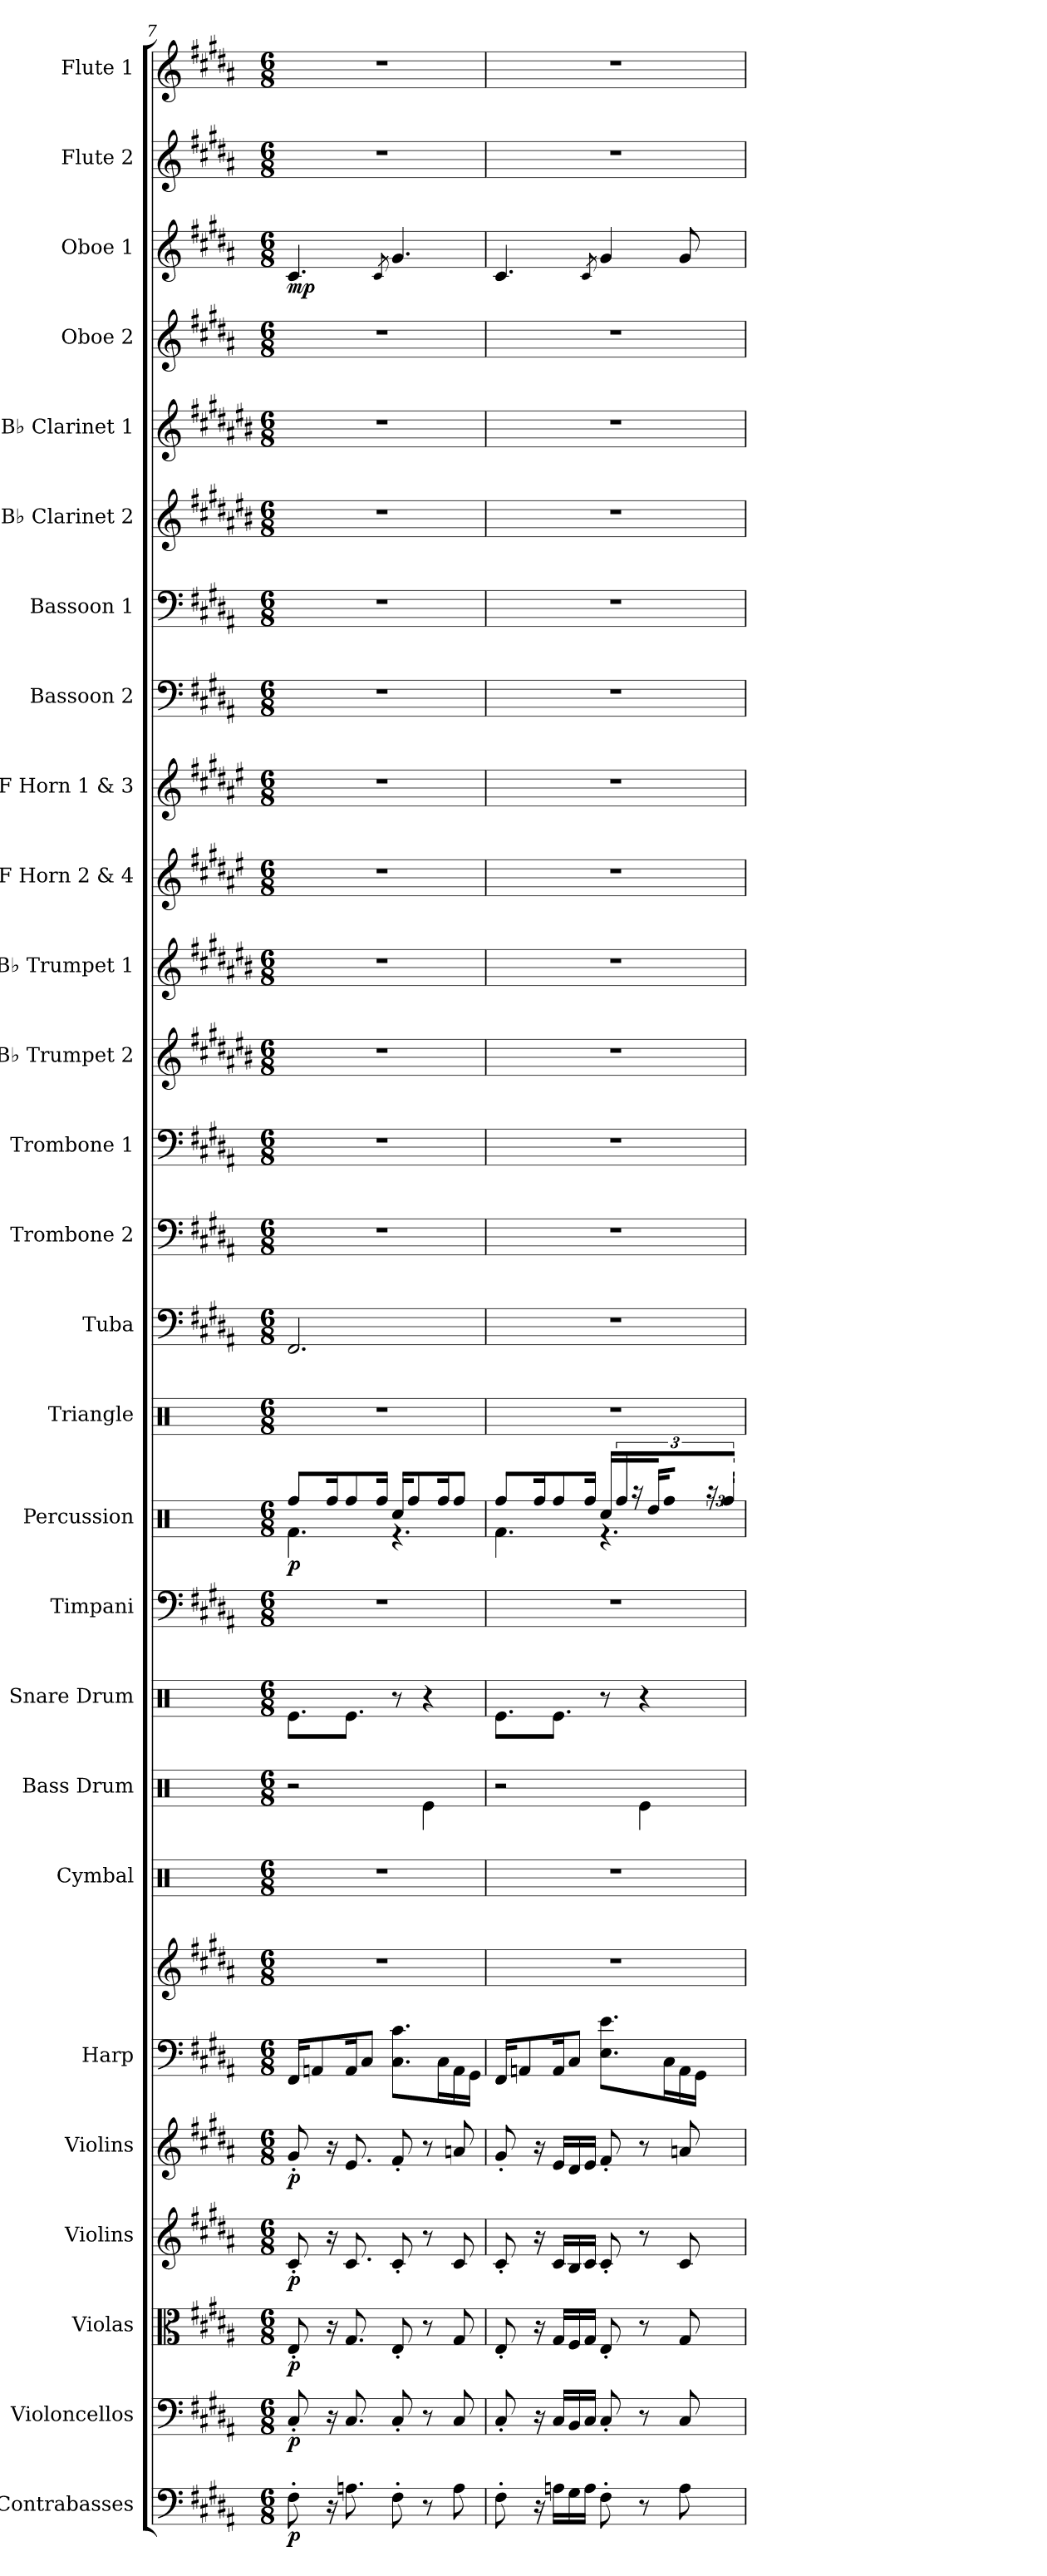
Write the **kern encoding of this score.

**kern	**dynam	**kern	**dynam	**kern	**dynam	**kern	**dynam	**kern	**dynam	**kern	**kern	**kern	**kern	**kern	**kern	**kern	**dynam	**kern	**kern	**kern	**kern	**kern	**kern	**kern	**kern	**kern	**kern	**kern	**kern	**kern	**kern	**dynam	**kern	**kern
*part27	*part27	*part26	*part26	*part25	*part25	*part24	*part24	*part23	*part23	*part22	*part22	*part21	*part20	*part19	*part18	*part17	*part17	*part16	*part15	*part14	*part13	*part12	*part11	*part10	*part9	*part8	*part7	*part6	*part5	*part4	*part3	*part3	*part2	*part1
*staff28	*staff28	*staff27	*staff27	*staff26	*staff26	*staff25	*staff25	*staff24	*staff24	*staff23	*staff22	*staff21	*staff20	*staff19	*staff18	*staff17	*staff17	*staff16	*staff15	*staff14	*staff13	*staff12	*staff11	*staff10	*staff9	*staff8	*staff7	*staff6	*staff5	*staff4	*staff3	*staff3	*staff2	*staff1
*I"Contrabasses	*	*I"Violoncellos	*	*I"Violas	*	*I"Violins	*	*I"Violins	*	*I"Harp	*	*I"Cymbal	*I"Bass Drum	*I"Snare Drum	*I"Timpani	*I"Percussion	*	*I"Triangle	*I"Tuba	*I"Trombone 2	*I"Trombone 1	*I"B♭ Trumpet 2	*I"B♭ Trumpet 1	*I"F Horn 2 &amp; 4	*I"F Horn 1 &amp; 3	*I"Bassoon 2	*I"Bassoon 1	*I"B♭ Clarinet 2	*I"B♭ Clarinet 1	*I"Oboe 2	*I"Oboe 1	*	*I"Flute 2	*I"Flute 1
*I'Cbs.	*	*I'Vcs.	*	*I'Vlas.	*	*I'Vlns.	*	*I'Vlns.	*	*I'Hrp.	*	*I'Cym.	*I'B. Dr.	*I'Sn. Dr.	*I'Timp.	*I'Perc.	*	*I'Trgl.	*I'Tba.	*I'Tbn. 2	*I'Tbn. 1	*I'B♭ Tpt. 2	*I'B♭ Tpt. 1	*I'F Hn. 2 4	*I'F Hn. 1 3	*I'Bsn. 2	*I'Bsn. 1	*I'B♭ Cl. 2	*I'B♭ Cl. 1	*I'Ob. 2	*I'Ob. 1	*	*I'Fl. 2	*I'Fl. 1
!!LO:PB:g=z
*clefF4	*	*clefF4	*	*clefC3	*	*clefG2	*	*clefG2	*	*clefF4	*clefG2	*clefX	*clefX	*clefX	*clefF4	*clefX	*	*clefX	*clefF4	*clefF4	*clefF4	*clefG2	*clefG2	*clefG2	*clefG2	*clefF4	*clefF4	*clefG2	*clefG2	*clefG2	*clefG2	*	*clefG2	*clefG2
*ITrd7c12	*	*	*	*	*	*	*	*	*	*	*	*	*	*	*	*	*	*	*	*	*	*ITrd1c2	*ITrd1c2	*ITrd4c7	*ITrd4c7	*	*	*ITrd1c2	*ITrd1c2	*	*	*	*	*
*k[f#c#g#d#a#]	*	*k[f#c#g#d#a#]	*	*k[f#c#g#d#a#]	*	*k[f#c#g#d#a#]	*	*k[f#c#g#d#a#]	*	*k[f#c#g#d#a#]	*k[f#c#g#d#a#]	*k[]	*k[]	*k[]	*k[f#c#g#d#a#]	*k[]	*	*k[]	*k[f#c#g#d#a#]	*k[f#c#g#d#a#]	*k[f#c#g#d#a#]	*k[f#c#g#d#a#]	*k[f#c#g#d#a#]	*k[f#c#g#d#a#]	*k[f#c#g#d#a#]	*k[f#c#g#d#a#]	*k[f#c#g#d#a#]	*k[f#c#g#d#a#]	*k[f#c#g#d#a#]	*k[f#c#g#d#a#]	*k[f#c#g#d#a#]	*	*k[f#c#g#d#a#]	*k[f#c#g#d#a#]
*M6/8	*	*M6/8	*	*M6/8	*	*M6/8	*	*M6/8	*	*M6/8	*M6/8	*M6/8	*M6/8	*M6/8	*M6/8	*M6/8	*	*M6/8	*M6/8	*M6/8	*M6/8	*M6/8	*M6/8	*M6/8	*M6/8	*M6/8	*M6/8	*M6/8	*M6/8	*M6/8	*M6/8	*	*M6/8	*M6/8
=7	=7	=7	=7	=7	=7	=7	=7	=7	=7	=7	=7	=7	=7	=7	=7	=7	=7	=7	=7	=7	=7	=7	=7	=7	=7	=7	=7	=7	=7	=7	=7	=7	=7	=7
*	*	*	*	*	*	*	*	*	*	*	*	*	*	*	*	*^	*	*	*	*	*	*	*	*	*	*	*	*	*	*	*	*	*	*
!	!LO:DY:b	!	!LO:DY:b	!	!LO:DY:b	!	!LO:DY:b	!	!LO:DY:b	!	!	!	!	!	!	!	!	!LO:DY:b	!	!	!	!	!	!	!	!	!	!	!	!	!	!	!LO:DY:b	!	!
8FF#'\	p	8C#'/	p	8E'/	p	8c#'/	p	8g#'/	p	16FF#/KL	2.r	2.r	2r	8.Re\L	2.r	8Rff/L	4.Rf\	p	2.r	2.FF#/	2.r	2.r	2.r	2.r	2.r	2.r	2.r	2.r	2.r	2.r	2.r	4.c#/	mp	2.r	2.r
.	.	.	.	.	.	.	.	.	.	8AAn/	.	.	.	.	.	.	.	.	.	.	.	.	.	.	.	.	.	.	.	.	.	.	.	.	.
16r	.	16r	.	16r	.	16r	.	16r	.	.	.	.	.	.	.	16Rff/K	.	.	.	.	.	.	.	.	.	.	.	.	.	.	.	.	.	.	.
8.AAn\	.	8.C#/	.	8.G#/	.	8.c#/	.	8.e/	.	16AA/K	.	.	.	8.Re\J	.	8Rff/	.	.	.	.	.	.	.	.	.	.	.	.	.	.	.	.	.	.	.
.	.	.	.	.	.	.	.	.	.	8C#/J	.	.	.	.	.	.	.	.	.	.	.	.	.	.	.	.	.	.	.	.	.	.	.	.	.
.	.	.	.	.	.	.	.	.	.	.	.	.	.	.	.	16Rff/Jk	.	.	.	.	.	.	.	.	.	.	.	.	.	.	.	.	.	.	.
.	.	.	.	.	.	.	.	.	.	.	.	.	.	.	.	.	.	.	.	.	.	.	.	.	.	.	.	.	.	.	.	8qc#/	.	.	.
8FF#'\	.	8C#'/	.	8E'/	.	8c#'/	.	8f#'/	.	8.C#\ 8.c#\L	.	.	.	8r	.	16Rcc/KL	4.r	.	.	.	.	.	.	.	.	.	.	.	.	.	.	4.g#/	.	.	.
.	.	.	.	.	.	.	.	.	.	.	.	.	.	.	.	8Rff/	.	.	.	.	.	.	.	.	.	.	.	.	.	.	.	.	.	.	.
8r	.	8r	.	8r	.	8r	.	8r	.	.	.	.	4Re\	4r	.	.	.	.	.	.	.	.	.	.	.	.	.	.	.	.	.	.	.	.	.
.	.	.	.	.	.	.	.	.	.	16C#\L	.	.	.	.	.	16Rff/K	.	.	.	.	.	.	.	.	.	.	.	.	.	.	.	.	.	.	.
8AA\	.	8C#/	.	8G#/	.	8c#/	.	8an/	.	16AA\	.	.	.	.	.	8Rff/J	.	.	.	.	.	.	.	.	.	.	.	.	.	.	.	.	.	.	.
.	.	.	.	.	.	.	.	.	.	16GG#\JJ	.	.	.	.	.	.	.	.	.	.	.	.	.	.	.	.	.	.	.	.	.	.	.	.	.
=8	=8	=8	=8	=8	=8	=8	=8	=8	=8	=8	=8	=8	=8	=8	=8	=8	=8	=8	=8	=8	=8	=8	=8	=8	=8	=8	=8	=8	=8	=8	=8	=8	=8	=8	=8
8FF#'\	.	8C#'/	.	8E'/	.	8c#'/	.	8g#'/	.	16FF#/KL	2.r	2.r	2r	8.Re\L	2.r	8Rff/L	4.Rf\	.	2.r	2.r	2.r	2.r	2.r	2.r	2.r	2.r	2.r	2.r	2.r	2.r	2.r	4.c#/	.	2.r	2.r
.	.	.	.	.	.	.	.	.	.	8AAn/	.	.	.	.	.	.	.	.	.	.	.	.	.	.	.	.	.	.	.	.	.	.	.	.	.
16r	.	16r	.	16r	.	16r	.	16r	.	.	.	.	.	.	.	16Rff/K	.	.	.	.	.	.	.	.	.	.	.	.	.	.	.	.	.	.	.
16AAn\LL	.	16C#/LL	.	16G#/LL	.	16c#/LL	.	16e/LL	.	16AA/K	.	.	.	8.Re\J	.	8Rff/	.	.	.	.	.	.	.	.	.	.	.	.	.	.	.	.	.	.	.
16GG#\	.	16BB/	.	16F#/	.	16B/	.	16d#/	.	8C#/J	.	.	.	.	.	.	.	.	.	.	.	.	.	.	.	.	.	.	.	.	.	.	.	.	.
16AA\JJ	.	16C#/JJ	.	16G#/JJ	.	16c#/JJ	.	16e/JJ	.	.	.	.	.	.	.	16Rff/Jk	.	.	.	.	.	.	.	.	.	.	.	.	.	.	.	.	.	.	.
.	.	.	.	.	.	.	.	.	.	.	.	.	.	.	.	.	.	.	.	.	.	.	.	.	.	.	.	.	.	.	.	8qc#/	.	.	.
8FF#'\	.	8C#'/	.	8E'/	.	8c#'/	.	8f#'/	.	8.E\ 8.e\L	.	.	.	8r	.	16Rcc/LL	4.r	.	.	.	.	.	.	.	.	.	.	.	.	.	.	4g#/	.	.	.
.	.	.	.	.	.	.	.	.	.	.	.	.	.	.	.	24Rff/JJ	.	.	.	.	.	.	.	.	.	.	.	.	.	.	.	.	.	.	.
.	.	.	.	.	.	.	.	.	.	.	.	.	.	.	.	24r	.	.	.	.	.	.	.	.	.	.	.	.	.	.	.	.	.	.	.
8r	.	8r	.	8r	.	8r	.	8r	.	.	.	.	4Re\	4r	.	.	.	.	.	.	.	.	.	.	.	.	.	.	.	.	.	.	.	.	.
.	.	.	.	.	.	.	.	.	.	.	.	.	.	.	.	24Rdd/LL	.	.	.	.	.	.	.	.	.	.	.	.	.	.	.	.	.	.	.
.	.	.	.	.	.	.	.	.	.	16C#\L	.	.	.	.	.	16Rff/JJ	.	.	.	.	.	.	.	.	.	.	.	.	.	.	.	.	.	.	.
8AA\	.	8C#/	.	8G#/	.	8c#/	.	8an/	.	16AA\	.	.	.	.	.	24r	.	.	.	.	.	.	.	.	.	.	.	.	.	.	.	8g#/	.	.	.
.	.	.	.	.	.	.	.	.	.	.	.	.	.	.	.	24Rff/LL	.	.	.	.	.	.	.	.	.	.	.	.	.	.	.	.	.	.	.
.	.	.	.	.	.	.	.	.	.	16GG#\JJ	.	.	.	.	.	.	.	.	.	.	.	.	.	.	.	.	.	.	.	.	.	.	.	.	.
.	.	.	.	.	.	.	.	.	.	.	.	.	.	.	.	24R/JJ	.	.	.	.	.	.	.	.	.	.	.	.	.	.	.	.	.	.	.
*	*	*	*	*	*	*	*	*	*	*	*	*	*	*	*	*v	*v	*	*	*	*	*	*	*	*	*	*	*	*	*	*	*	*	*	*
=	=	=	=	=	=	=	=	=	=	=	=	=	=	=	=	=	=	=	=	=	=	=	=	=	=	=	=	=	=	=	=	=	=	=
*-	*-	*-	*-	*-	*-	*-	*-	*-	*-	*-	*-	*-	*-	*-	*-	*-	*-	*-	*-	*-	*-	*-	*-	*-	*-	*-	*-	*-	*-	*-	*-	*-	*-	*-
